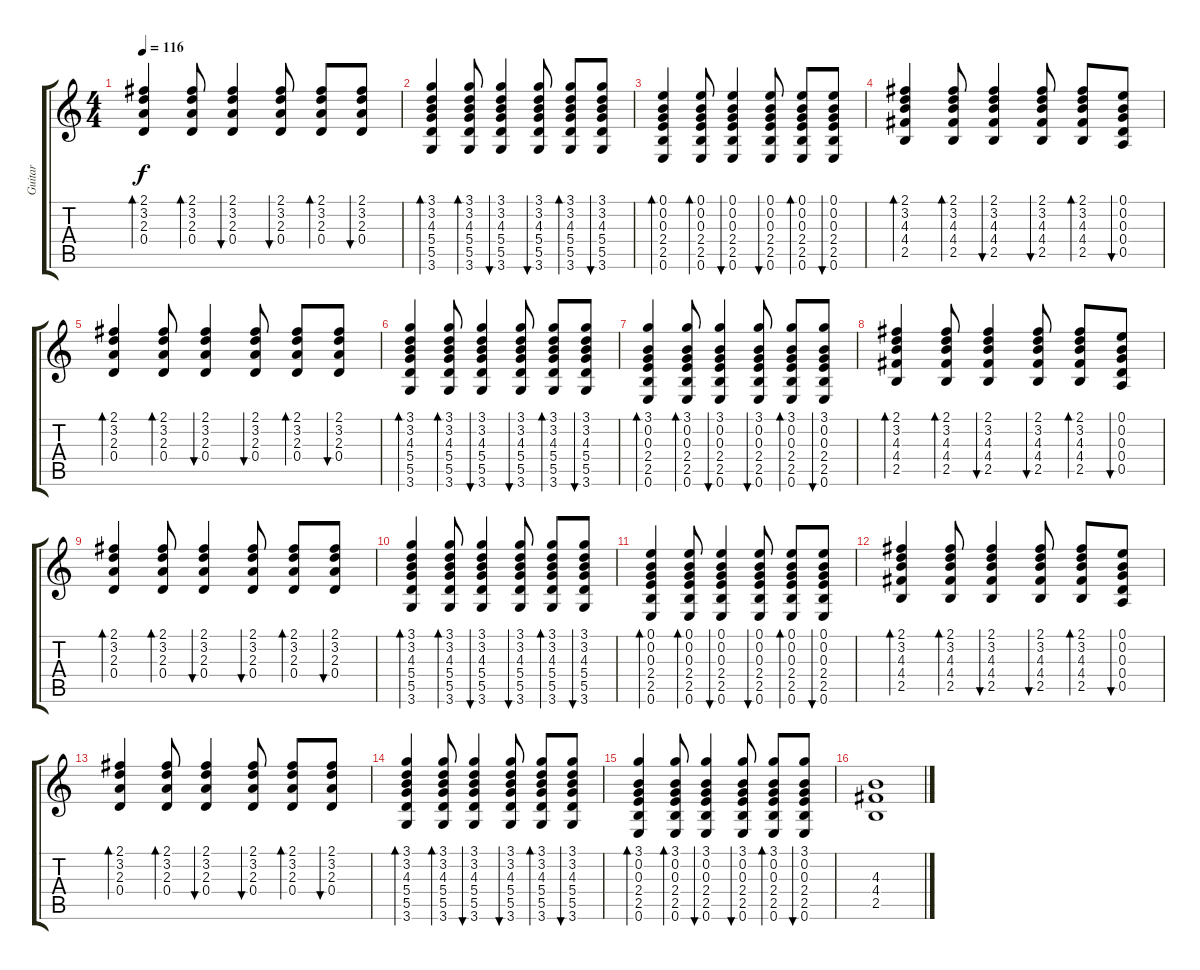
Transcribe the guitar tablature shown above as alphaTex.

\track ("Guitar" "Guitar") {instrument electricguitarclean}
\staff {score tabs}
\tuning (E4 B3 G3 D3 A2 E2) {hide}
\ts (4 4)
\tempo 116
\clef g2
\ks c
(2.1 3.2 2.3 0.4).4{bd 30 dy f} (2.1 3.2 2.3 0.4).8{bd 60} (2.1 3.2 2.3 0.4).4{bu 30} (2.1 3.2 2.3 0.4).8{bu 30} (2.1 3.2 2.3 0.4).8{bd 30} (2.1 3.2 2.3 0.4).8{bu 30} |
(3.1 3.2 4.3 5.4 5.5 3.6).4{bd 30} (3.1 3.2 4.3 5.4 5.5 3.6).8{bd 30} (3.1 3.2 4.3 5.4 5.5 3.6).4{bu 30} (3.1 3.2 4.3 5.4 5.5 3.6).8{bu 30} (3.1 3.2 4.3 5.4 5.5 3.6).8{bd 30} (3.1 3.2 4.3 5.4 5.5 3.6).8{bu 30} |
(0.1 0.2 0.3 2.4 2.5 0.6).4{bd 30} (0.1 0.2 0.3 2.4 2.5 0.6).8{bd 30} (0.1 0.2 0.3 2.4 2.5 0.6).4{bu 30} (0.1 0.2 0.3 2.4 2.5 0.6).8{bu 30} (0.1 0.2 0.3 2.4 2.5 0.6).8{bd 30} (0.1 0.2 0.3 2.4 2.5 0.6).8{bu 30} |
(2.1 3.2 4.3 4.4 2.5).4{bd 30} (2.1 3.2 4.3 4.4 2.5).8{bd 60} (2.1 3.2 4.3 4.4 2.5).4{bu 60} (2.1 3.2 4.3 4.4 2.5).8{bu 30} (2.1 3.2 4.3 4.4 2.5).8{bd 30} (0.1 0.2 0.3 0.4 0.5).8{bu 30} |
(2.1 3.2 2.3 0.4).4{bd 30} (2.1 3.2 2.3 0.4).8{bd 60} (2.1 3.2 2.3 0.4).4{bu 30} (2.1 3.2 2.3 0.4).8{bu 30} (2.1 3.2 2.3 0.4).8{bd 30} (2.1 3.2 2.3 0.4).8{bu 30} |
(3.1 3.2 4.3 5.4 5.5 3.6).4{bd 30} (3.1 3.2 4.3 5.4 5.5 3.6).8{bd 30} (3.1 3.2 4.3 5.4 5.5 3.6).4{bu 30} (3.1 3.2 4.3 5.4 5.5 3.6).8{bu 30} (3.1 3.2 4.3 5.4 5.5 3.6).8{bd 30} (3.1 3.2 4.3 5.4 5.5 3.6).8{bu 30} |
(3.1 0.2 0.3 2.4 2.5 0.6).4{bd 30} (3.1 0.2 0.3 2.4 2.5 0.6).8{bd 30} (3.1 0.2 0.3 2.4 2.5 0.6).4{bu 30} (3.1 0.2 0.3 2.4 2.5 0.6).8{bu 30} (3.1 0.2 0.3 2.4 2.5 0.6).8{bd 30} (3.1 0.2 0.3 2.4 2.5 0.6).8{bu 30} |
(2.1 3.2 4.3 4.4 2.5).4{bd 30} (2.1 3.2 4.3 4.4 2.5).8{bd 60} (2.1 3.2 4.3 4.4 2.5).4{bu 60} (2.1 3.2 4.3 4.4 2.5).8{bu 30} (2.1 3.2 4.3 4.4 2.5).8{bd 30} (0.1 0.2 0.3 0.4 0.5).8{bu 30} |
(2.1 3.2 2.3 0.4).4{bd 30} (2.1 3.2 2.3 0.4).8{bd 60} (2.1 3.2 2.3 0.4).4{bu 30} (2.1 3.2 2.3 0.4).8{bu 30} (2.1 3.2 2.3 0.4).8{bd 30} (2.1 3.2 2.3 0.4).8{bu 30} |
(3.1 3.2 4.3 5.4 5.5 3.6).4{bd 30} (3.1 3.2 4.3 5.4 5.5 3.6).8{bd 30} (3.1 3.2 4.3 5.4 5.5 3.6).4{bu 30} (3.1 3.2 4.3 5.4 5.5 3.6).8{bu 30} (3.1 3.2 4.3 5.4 5.5 3.6).8{bd 30} (3.1 3.2 4.3 5.4 5.5 3.6).8{bu 30} |
(0.1 0.2 0.3 2.4 2.5 0.6).4{bd 30} (0.1 0.2 0.3 2.4 2.5 0.6).8{bd 30} (0.1 0.2 0.3 2.4 2.5 0.6).4{bu 30} (0.1 0.2 0.3 2.4 2.5 0.6).8{bu 30} (0.1 0.2 0.3 2.4 2.5 0.6).8{bd 30} (0.1 0.2 0.3 2.4 2.5 0.6).8{bu 30} |
(2.1 3.2 4.3 4.4 2.5).4{bd 30} (2.1 3.2 4.3 4.4 2.5).8{bd 60} (2.1 3.2 4.3 4.4 2.5).4{bu 60} (2.1 3.2 4.3 4.4 2.5).8{bu 30} (2.1 3.2 4.3 4.4 2.5).8{bd 30} (0.1 0.2 0.3 0.4 0.5).8{bu 30} |
(2.1 3.2 2.3 0.4).4{bd 30} (2.1 3.2 2.3 0.4).8{bd 60} (2.1 3.2 2.3 0.4).4{bu 30} (2.1 3.2 2.3 0.4).8{bu 30} (2.1 3.2 2.3 0.4).8{bd 30} (2.1 3.2 2.3 0.4).8{bu 30} |
(3.1 3.2 4.3 5.4 5.5 3.6).4{bd 30} (3.1 3.2 4.3 5.4 5.5 3.6).8{bd 30} (3.1 3.2 4.3 5.4 5.5 3.6).4{bu 30} (3.1 3.2 4.3 5.4 5.5 3.6).8{bu 30} (3.1 3.2 4.3 5.4 5.5 3.6).8{bd 30} (3.1 3.2 4.3 5.4 5.5 3.6).8{bu 30} |
(3.1 0.2 0.3 2.4 2.5 0.6).4{bd 30} (3.1 0.2 0.3 2.4 2.5 0.6).8{bd 30} (3.1 0.2 0.3 2.4 2.5 0.6).4{bu 30} (3.1 0.2 0.3 2.4 2.5 0.6).8{bu 30} (3.1 0.2 0.3 2.4 2.5 0.6).8{bd 30} (3.1 0.2 0.3 2.4 2.5 0.6).8{bu 30} |
(4.3 4.4 2.5).1{volume 4}
